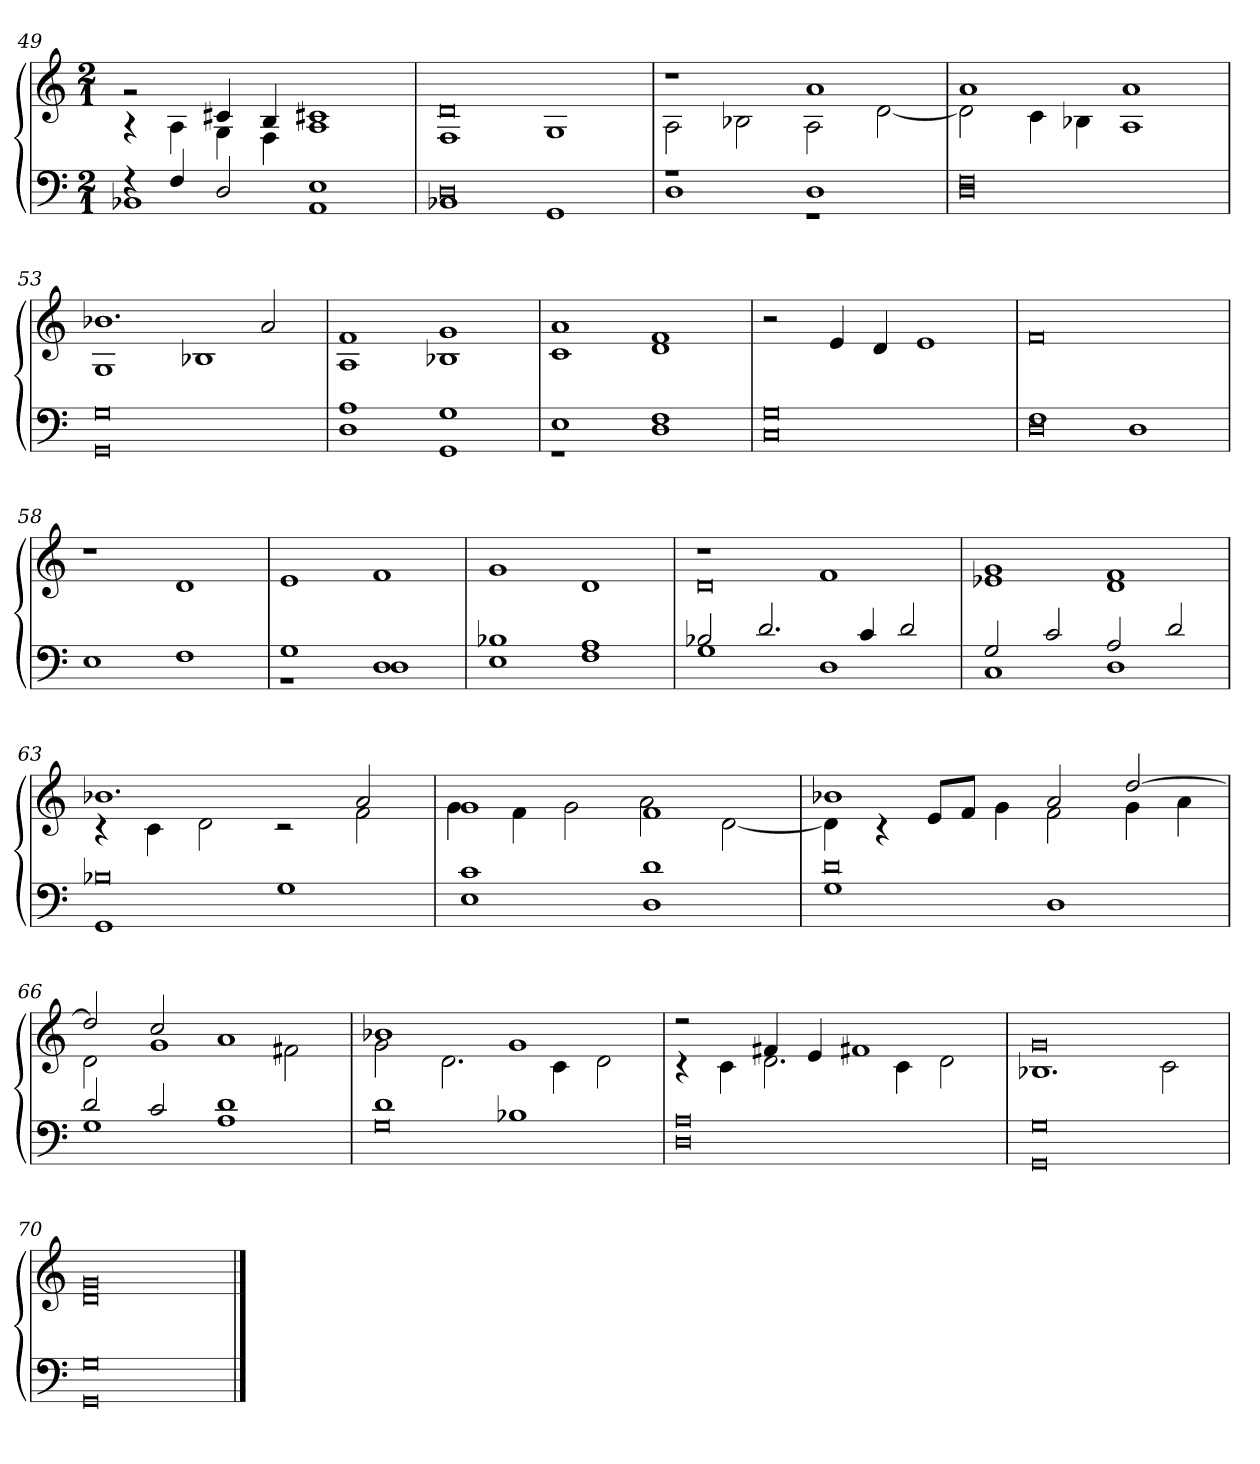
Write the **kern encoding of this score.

**kern	**kern
*part1	*part1
*staff2	*staff1
*clefF4	*clefG2
*k[]	*k[]
*M2/1	*M2/1
=49	=49
*^	*^
4rF	1BB-X	2rg	4rA
4F	.	.	4A
2D	.	4c#X	4G
.	.	4B	4F
1E	1AA	1c#X	1A
=50	=50	=50	=50
0D	1BB-X	0d	1F
.	1GG	.	1G
=51	=51	=51	=51
1rA	1D	1r	2A
.	.	.	2B-X
1D	1rGG	1a	2A
.	.	.	[2d
=52	=52	=52	=52
0F	0D	1a	2d]
.	.	.	4c
.	.	.	4B-X
.	.	1a	1A
=53	=53	=53	=53
0G	0GG	1.b-X	1G
.	.	.	1B-X
.	.	2a	.
=54	=54	=54	=54
1A	1D	1f	1A
1G	1GG	1g	1B-X
=55	=55	=55	=55
1E	1rGG	1a	1c
1F	1D	1f	1d
*	*	*v	*v
=56	=56	=56
0G	0C	2r
.	.	4e
.	.	4d
.	.	1e
=57	=57	=57
1F	0D	0f
1D	.	.
*v	*v	*
=58	=58
1E	1r
1F	1d
=59	=59
*^	*
1G	1rBB	1e
1D	1D	1f
=60	=60	=60
1B-X	1E	1g
1A	1F	1d
=61	=61	=61
*	*	*^
2B-X	1G	1r	0d
2.d	.	.	.
.	1D	1f	.
4c	.	.	.
2d	.	.	.
=62	=62	=62	=62
2G	1C	1g	1e-X
2c	.	.	.
2A	1D	1f	1d
2d	.	.	.
=63	=63	=63	=63
0B-X	1GG	1.b-X	4rc
.	.	.	4c
.	.	.	2d
.	1G	.	2rc
.	.	2a	2f
=64	=64	=64	=64
1c	1E	1g	4g
.	.	.	4f
.	.	.	2g
1d	1D	1f	2a
.	.	.	[2d
=65	=65	=65	=65
0d	1G	1b-X	4d]
.	.	.	4r
.	.	.	8e/L
.	.	.	8f/J
.	.	.	4g
.	1D	2a	2f
.	.	[2dd	4g
.	.	.	4a
=66	=66	=66	=66
2d	1G	2dd]	2d
2c	.	2cc	1g
1d	1A	1a	.
.	.	.	2f#X
=67	=67	=67	=67
1d	0G	1b-X	2g
.	.	.	2.d
1B-X	.	1g	.
.	.	.	4c
.	.	.	2d
=68	=68	=68	=68
0A	0D	2r	4rc
.	.	.	4c
.	.	4f#X	2.d
.	.	4e	.
.	.	1f#X	.
.	.	.	4c
.	.	.	2d
=69	=69	=69	=69
0G	0GG	0g	1.B-X
.	.	.	2c
=70	=70	=70	=70
0G	0GG	0g	0d
*v	*v	*	*
*	*v	*v
==	==
*-	*-
